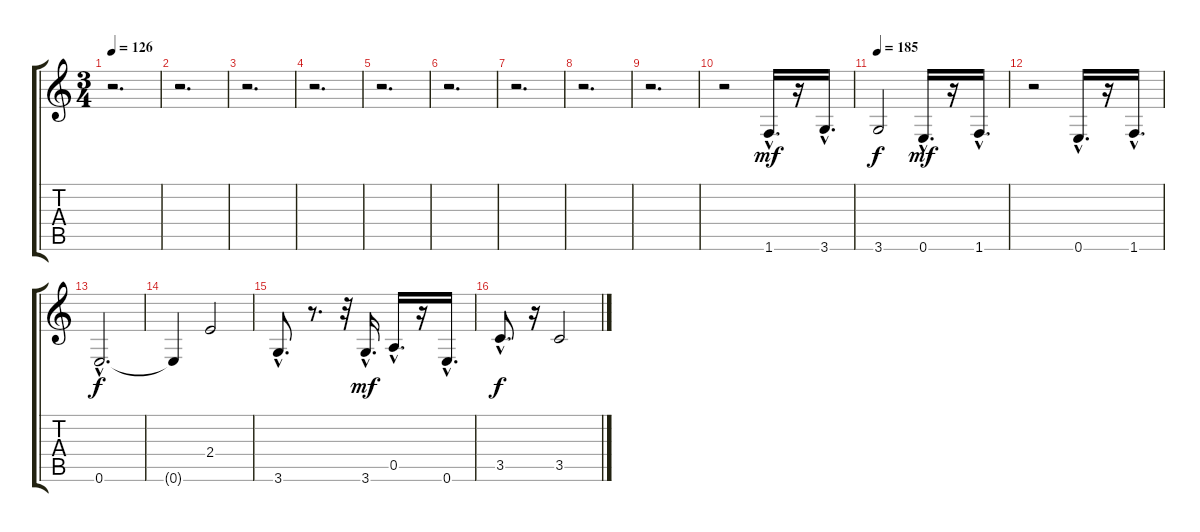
\track "" {instrument overdrivenguitar}
\staff {score tabs}
\tuning (E4 B3 G3 D3 A2 E2) {hide}
\ts (3 4)
\tempo 126
\clef g2
\ks c
r.2{d dy mf instrument overdrivenguitar} |
r.2{d} |
r.2{d} |
r.2{d} |
r.2{d} |
r.2{d} |
r.2{d} |
r.2{d} |
r.2{d} |
r.2 1.6{hac}.16{d balance 8 instrument distortionguitar} r.16 3.6{hac}.16{d} |
\tempo 185
3.6.2{dy f} 0.6{hac}.16{d dy mf} r.16 1.6{hac}.16{d} |
r.2 0.6{hac}.16{d instrument overdrivenguitar} r.16 1.6{hac}.16{d} |
0.6{hac}.2{d dy f} |
0.6{t}.4 2.4.2 |
3.6{hac}.8{d} r.8{d} r.32 3.6{hac}.16{d dy mf} 0.5{hac}.16{d} r.16 0.6{hac}.16{d} |
3.5{hac}.8{d dy f} r.16 3.5.2
